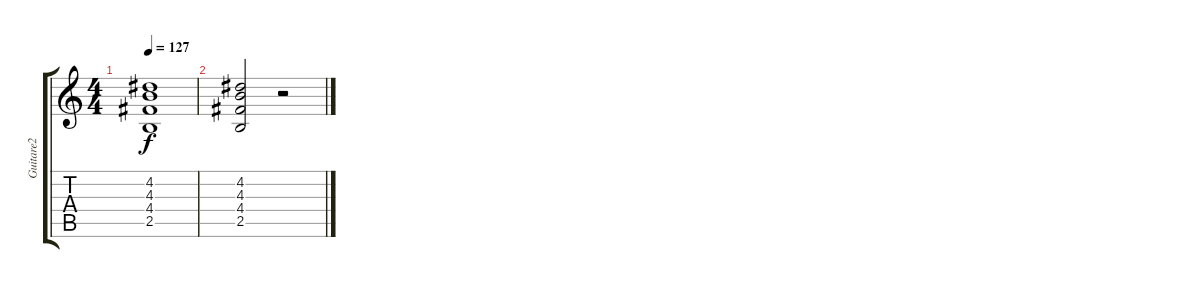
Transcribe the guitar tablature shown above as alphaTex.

\track ("Guitare2" "Guitare2") {instrument acousticguitarsteel}
\staff {score tabs}
\tuning (E4 B3 G3 D3 A2 E2) {hide}
\ts (4 4)
\tempo 127
\clef g2
\ks c
(4.2 4.3 4.4 2.5).1{dy f} |
(4.2 4.3 4.4 2.5).2 r.2
